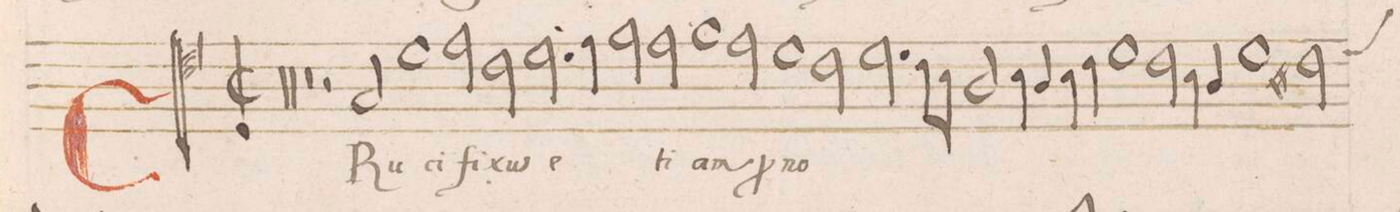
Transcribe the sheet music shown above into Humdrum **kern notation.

**kern	**text
*I"ALTVS	*
*clefC4	*
*k[]	*
*met(C|)	*
*M2/1	*
00r	.
=91-	=91-
=92-	=92-
00r	.
=93-	=93-
=94-	=94-
0r	.
=95-	=95-
2r	.
2G/	CRu-
1d\	-ci-
=96-	=96-
2e\	-fi-
2cny\	-xus
2.d\	e-
4e\	.
=97-	=97-
2f\	.
2e\	-ti-
1f\	-am
=98-	=98-
2e\	&
1d\	no-
2c\	.
=99-	=99-
2.d\	.
8c\L	.
8B\J	.
2A/	.
4B\	.
4A/	.
=100-	=100-
4B\	.
4c\	.
1d\	.
2c\	.
=101-	=101-
4B\	.
4A/	.
1d\	.
*custos:d	*
2c#X\	.
=102-	=102-
*-	*-
